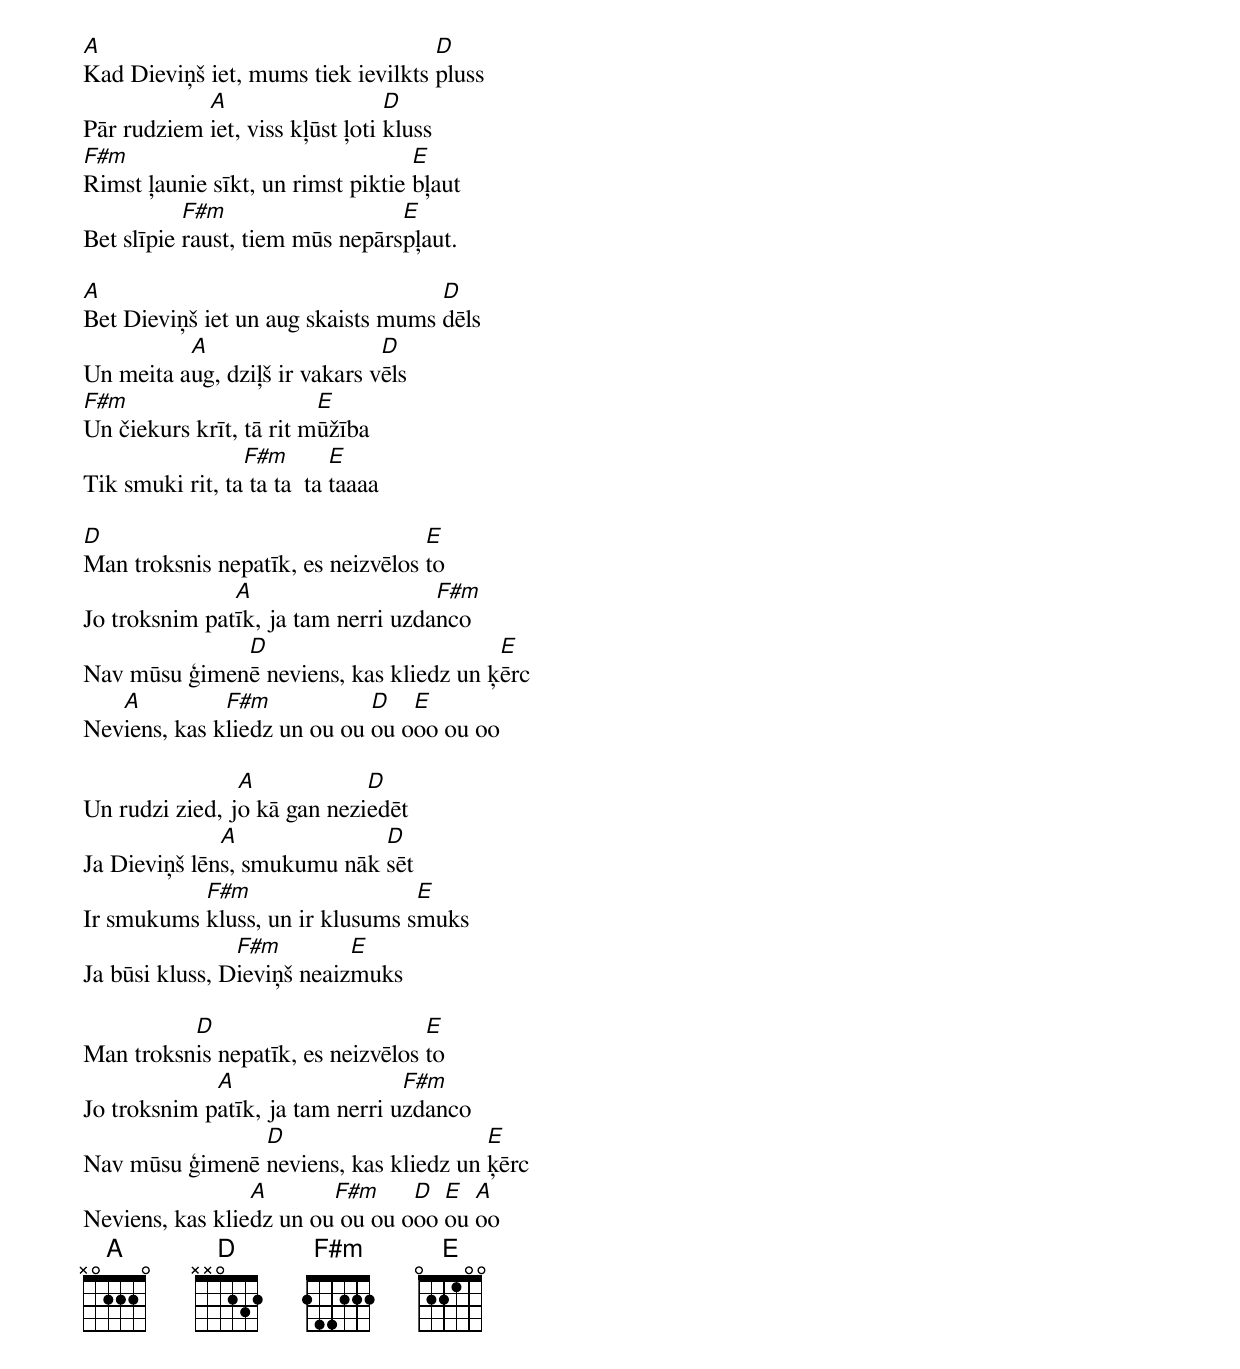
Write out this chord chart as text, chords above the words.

A                                   D
Kad Dieviņš iet, mums tiek ievilkts pluss
            A                    D
Pār rudziem iet, viss kļūst ļoti kluss
F#m                                E
Rimst ļaunie sīkt, un rimst piktie bļaut
           F#m                   E
Bet slīpie raust, tiem mūs nepārspļaut.

A                                   D
Bet Dieviņš iet un aug skaists mums dēls
          A                    D
Un meita aug, dziļš ir vakars vēls
F#m                      E
Un čiekurs krīt, tā rit mūžība
                 F#m        E
Tik smuki rit, ta ta ta  ta taaaa

D                                  E
Man troksnis nepatīk, es neizvēlos to
               A                    F#m
Jo troksnim patīk, ja tam nerri uzdanco
              D                         E
Nav mūsu ģimenē neviens, kas kliedz un ķērc
   A          F#m            D   E
Neviens, kas kliedz un ou ou ou ooo ou oo

                A            D
Un rudzi zied, jo kā gan neziedēt
              A              D
Ja Dieviņš lēns, smukumu nāk sēt
           F#m                   E
Ir smukums kluss, un ir klusums smuks
                F#m         E
Ja būsi kluss, Dieviņš neaizmuks

          D                        E
Man troksnis nepatīk, es neizvēlos to
             A                   F#m
Jo troksnim patīk, ja tam nerri uzdanco
                D                      E
Nav mūsu ģimenē neviens, kas kliedz un ķērc
                 A       F#m     D  E  A
Neviens, kas kliedz un ou ou ou ooo ou oo
